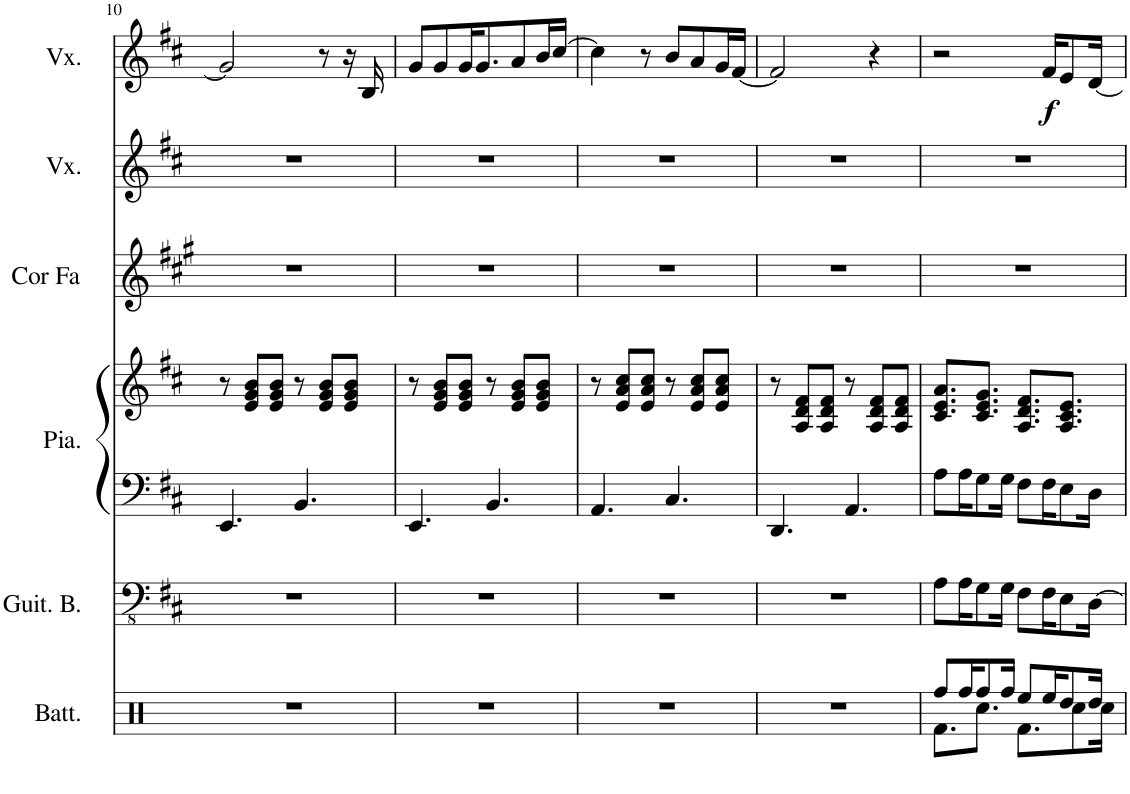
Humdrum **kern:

**kern	**kern	**kern	**kern	**kern	**kern	**kern	**dynam
*part6	*part5	*part4	*part4	*part3	*part2	*part1	*part1
*staff7	*staff6	*staff5	*staff4	*staff3	*staff2	*staff1	*staff1
*I"Batterie	*I"Guitare basse	*I"Piano	*	*I"Cor en Fa	*I"Voix	*I"Voix	*
*I'Batt.	*I'Guit. B.	*I'Pia.	*	*I'Cor Fa	*I'Vx.	*I'Vx.	*
!!LO:PB:g=z
*clefX	*clefFv4	*clefF4	*clefG2	*clefG2	*clefG2	*clefG2	*
*	*	*	*	*Trd4c7	*	*	*
*k[]	*k[f#c#]	*k[f#c#]	*k[f#c#]	*k[f#c#g#]	*k[f#c#]	*k[f#c#]	*
*M6/8	*M6/8	*M6/8	*M6/8	*M6/8	*M6/8	*M6/8	*
=10	=10	=10	=10	=10	=10	=10	=10
2.r	2.r	4.EE/	8r	2.r	2.r	2g/]	.
.	.	.	8e/ 8g/ 8b/L	.	.	.	.
.	.	.	8e/ 8g/ 8b/J	.	.	.	.
.	.	4.BB/	8r	.	.	.	.
.	.	.	8e/ 8g/ 8b/L	.	.	8r	.
.	.	.	8e/ 8g/ 8b/J	.	.	16r	.
.	.	.	.	.	.	16B/	.
=11	=11	=11	=11	=11	=11	=11	=11
2.r	2.r	4.EE/	8r	2.r	2.r	8g/L	.
.	.	.	8e/ 8g/ 8b/L	.	.	8g/	.
.	.	.	8e/ 8g/ 8b/J	.	.	16g/K	.
.	.	.	.	.	.	8.g/	.
.	.	4.BB/	8r	.	.	.	.
.	.	.	8e/ 8g/ 8b/L	.	.	8a/	.
.	.	.	8e/ 8g/ 8b/J	.	.	16b/L	.
.	.	.	.	.	.	[16cc#/JJ	.
=12	=12	=12	=12	=12	=12	=12	=12
2.r	2.r	4.AA/	8r	2.r	2.r	4cc#\]	.
.	.	.	8e/ 8a/ 8cc#/L	.	.	.	.
.	.	.	8e/ 8a/ 8cc#/J	.	.	8r	.
.	.	4.C#/	8r	.	.	8b/L	.
.	.	.	8e/ 8a/ 8cc#/L	.	.	8a/	.
.	.	.	8e/ 8a/ 8cc#/J	.	.	16g/L	.
.	.	.	.	.	.	[16f#/JJ	.
=13	=13	=13	=13	=13	=13	=13	=13
2.r	2.r	4.DD/	8r	2.r	2.r	2f#/]	.
.	.	.	8A/ 8d/ 8f#/L	.	.	.	.
.	.	.	8A/ 8d/ 8f#/J	.	.	.	.
.	.	4.AA/	8r	.	.	.	.
.	.	.	8A/ 8d/ 8f#/L	.	.	4r	.
.	.	.	8A/ 8d/ 8f#/J	.	.	.	.
=14	=14	=14	=14	=14	=14	=14	=14
*^	*	*	*	*	*	*	*
8Rff/L	8.Rf\L	8AA\L	8A\L	8.c#/ 8.e/ 8.a/L	2.r	2.r	2r	.
16Rff/K	.	16AA\K	16A\K	.	.	.	.	.
8Rff/	8.Rcc\J	8GG\	8G\	8.c#/ 8.e/ 8.g/J	.	.	.	.
16Rff/Jk	.	16GG\Jk	16G\Jk	.	.	.	.	.
8Ree/L	8.Rf\L	8FF#\L	8F#\L	8.A/ 8.d/ 8.f#/L	.	.	.	.
!	!	!	!	!	!	!	!	!LO:DY:b
16Ree/K	.	16FF#\K	16F#\K	.	.	.	16f#/KL	f
8Rdd/	8Rcc\	8EE\	8E\	8.A/ 8.c#/ 8.e/J	.	.	8e/	.
16Rdd/Jk	16Rcc\Jk	[16DD\Jk	16D\Jk	.	.	.	[16d/Jk	.
*v	*v	*	*	*	*	*	*	*
=	=	=	=	=	=	=	=
*-	*-	*-	*-	*-	*-	*-	*-
